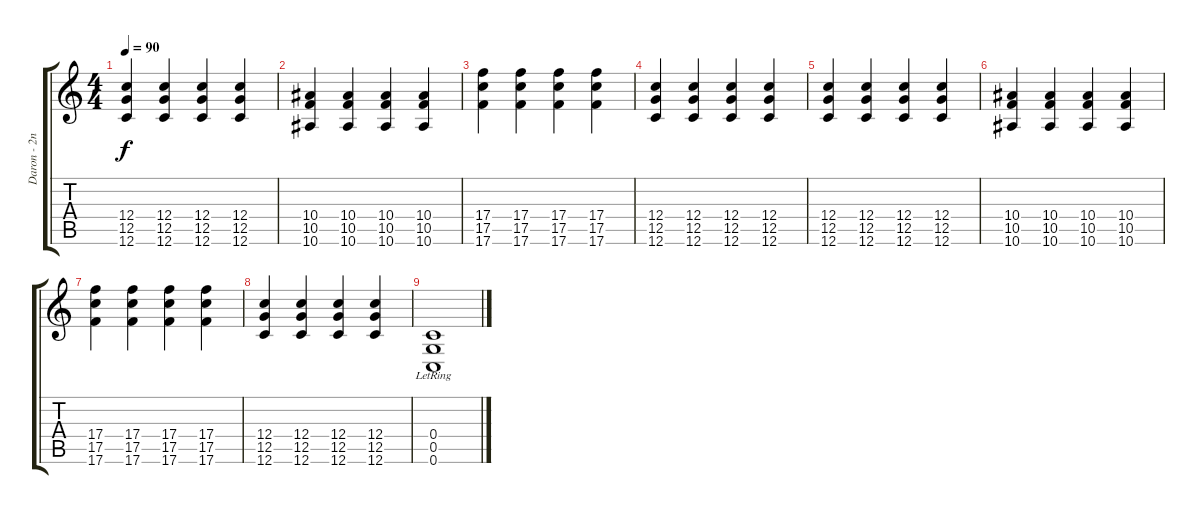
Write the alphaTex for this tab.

\track ("Daron - 2nd guitar" "Daron - 2n") {instrument distortionguitar}
\staff {score tabs}
\tuning (D4 A3 F3 C3 G2 C2) {hide}
\ts (4 4)
\tempo 90
\clef g2
\ks c
(12.4 12.5 12.6).4{dy f} (12.4 12.5 12.6).4 (12.4 12.5 12.6).4 (12.4 12.5 12.6).4 |
(10.4 10.5 10.6).4 (10.4 10.5 10.6).4 (10.4 10.5 10.6).4 (10.4 10.5 10.6).4 |
(17.4 17.5 17.6).4 (17.4 17.5 17.6).4 (17.4 17.5 17.6).4 (17.4 17.5 17.6).4 |
(12.4 12.5 12.6).4 (12.4 12.5 12.6).4 (12.4 12.5 12.6).4 (12.4 12.5 12.6).4 |
(12.4 12.5 12.6).4 (12.4 12.5 12.6).4 (12.4 12.5 12.6).4 (12.4 12.5 12.6).4 |
(10.4 10.5 10.6).4 (10.4 10.5 10.6).4 (10.4 10.5 10.6).4 (10.4 10.5 10.6).4 |
(17.4 17.5 17.6).4 (17.4 17.5 17.6).4 (17.4 17.5 17.6).4 (17.4 17.5 17.6).4 |
(12.4 12.5 12.6).4 (12.4 12.5 12.6).4 (12.4 12.5 12.6).4 (12.4 12.5 12.6).4 |
(0.4{lr} 0.5{lr} 0.6{lr}).1
